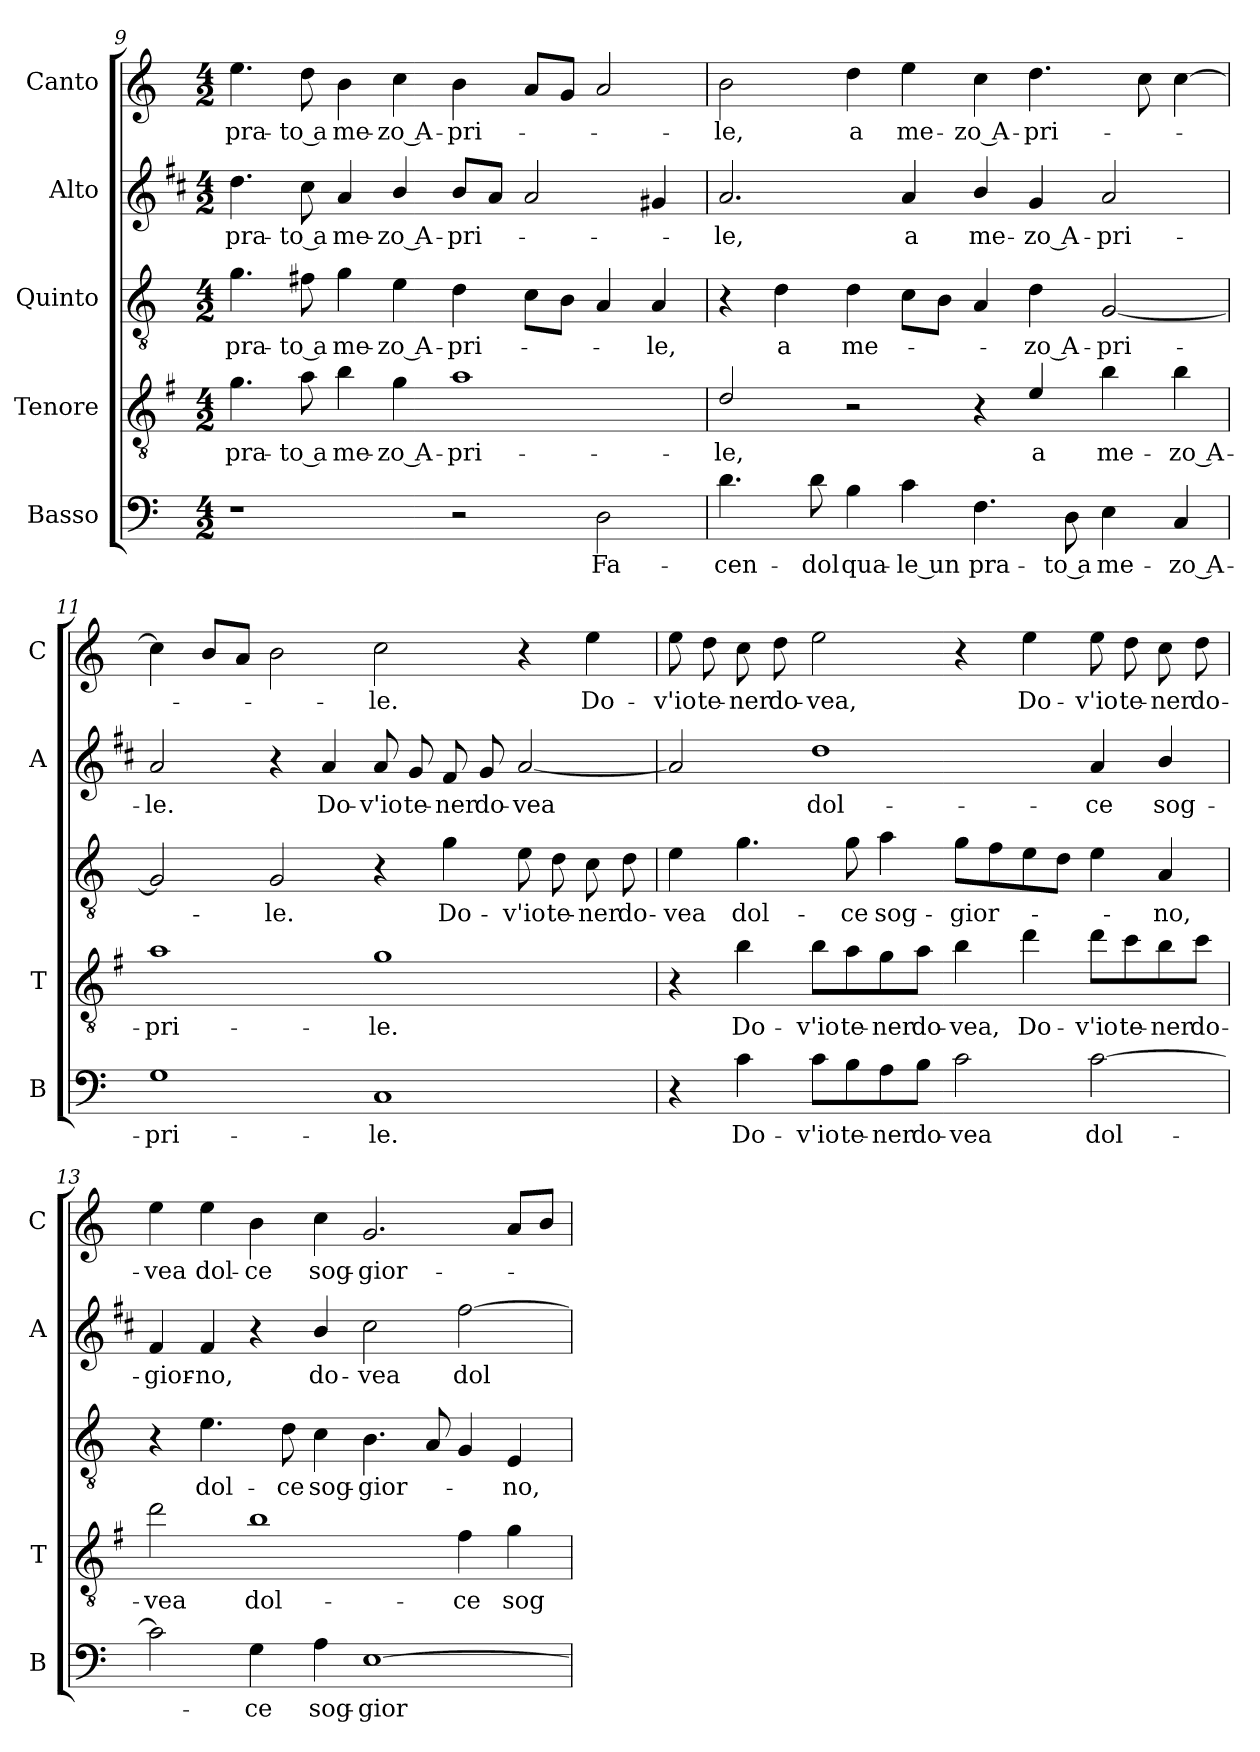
**kern	**text	**kern	**text	**kern	**text	**kern	**text	**kern	**text
*part5	*part5	*part4	*part4	*part3	*part3	*part2	*part2	*part1	*part1
*staff5	*staff5	*staff4	*staff4	*staff3	*staff3	*staff2	*staff2	*staff1	*staff1
*I"Basso	*	*I"Tenore	*	*I"Quinto	*	*I"Alto	*	*I"Canto	*
*I'B	*	*I'T	*	*	*	*I'A	*	*I'C	*
!!LO:LB:g=z
*clefF4	*	*clefGv2	*	*clefGv2	*	*clefG2	*	*clefG2	*
*	*	*ITrd4c7	*	*	*	*ITrd1c2	*	*	*
*k[]	*	*k[]	*	*k[]	*	*k[]	*	*k[]	*
*C:	*	*C:	*	*C:	*	*C:	*	*C:	*
*M4/2	*	*M4/2	*	*M4/2	*	*M4/2	*	*M4/2	*
=9	=9	=9	=9	=9	=9	=9	=9	=9	=9
!	!	!	!LO:LY:b	!	!LO:LY:b	!	!LO:LY:b	!	!LO:LY:b
1r	.	4.c\	pra-	4.g\	pra-	4.cc\	pra-	4.ee\	pra-
!	!	!	!LO:LY:b	!	!LO:LY:b	!	!LO:LY:b	!	!LO:LY:b
.	.	8d\	-to a	8f#X\	-to a	8b\	-to a	8dd\	-to a
!	!	!	!LO:LY:b	!	!LO:LY:b	!	!LO:LY:b	!	!LO:LY:b
.	.	4e\	me-	4g\	me-	4g/	me-	4b\	me-
!	!	!	!LO:LY:b	!	!LO:LY:b	!	!LO:LY:b	!	!LO:LY:b
.	.	4c\	-zo A-	4e\	-zo A-	4a/	-zo A-	4cc\	-zo A-
!	!	!	!LO:LY:b	!	!LO:LY:b	!	!LO:LY:b	!	!LO:LY:b
2r	.	1d	-pri-	4d\	-pri-	8a/L	-pri-	4b\	-pri-
.	.	.	.	.	.	8g/J	.	.	.
.	.	.	.	8c\L	.	2g/	.	8a/L	.
.	.	.	.	8B\J	.	.	.	8g/J	.
!	!LO:LY:b	!	!	!	!	!	!	!	!
2D\	Fa-	.	.	4A/	.	.	.	2a/	.
!	!	!	!	!	!LO:LY:b	!	!	!	!
.	.	.	.	4A/	-le,	4f#X/	.	.	.
=10	=10	=10	=10	=10	=10	=10	=10	=10	=10
!	!LO:LY:b	!	!LO:LY:b	!	!	!	!LO:LY:b	!	!LO:LY:b
4.d\	-cen-	2G/	-le,	4r	.	2.g/	-le,	2b\	-le,
!	!	!	!	!	!LO:LY:b	!	!	!	!
.	.	.	.	4d\	a	.	.	.	.
!	!LO:LY:b	!	!	!	!	!	!	!	!
8d\	-dol	.	.	.	.	.	.	.	.
!	!LO:LY:b	!	!	!	!LO:LY:b	!	!	!	!LO:LY:b
4B\	qua-	2r	.	4d\	me-	.	.	4dd\	a
!	!LO:LY:b	!	!	!	!	!	!LO:LY:b	!	!LO:LY:b
4c\	-le un	.	.	8c\L	.	4g/	a	4ee\	me-
.	.	.	.	8B\J	.	.	.	.	.
!	!LO:LY:b	!	!	!	!	!	!LO:LY:b	!	!LO:LY:b
4.F\	pra-	4r	.	4A/	.	4a/	me-	4cc\	-zo A-
!	!	!	!LO:LY:b	!	!LO:LY:b	!	!LO:LY:b	!	!LO:LY:b
.	.	4A/	a	4d\	-zo A-	4f/	-zo A-	4.dd\	-pri-
!	!LO:LY:b	!	!	!	!	!	!	!	!
8D\	-to a	.	.	.	.	.	.	.	.
!	!LO:LY:b	!	!LO:LY:b	!	!LO:LY:b	!	!LO:LY:b	!	!
4E\	me-	4e\	me-	[2G/	-pri-	2g/	-pri-	.	.
.	.	.	.	.	.	.	.	8cc\	.
!	!LO:LY:b	!	!LO:LY:b	!	!	!	!	!	!
4C/	-zo A-	4e\	-zo A-	.	.	.	.	[4cc\	.
!!LO:PB:g=z
=11	=11	=11	=11	=11	=11	=11	=11	=11	=11
!	!LO:LY:b	!	!LO:LY:b	!	!	!	!LO:LY:b	!	!
1G	-pri-	1d	-pri-	2G/]	.	2g/	-le.	4cc\]	.
.	.	.	.	.	.	.	.	8b/L	.
.	.	.	.	.	.	.	.	8a/J	.
!	!	!	!	!	!LO:LY:b	!	!	!	!
.	.	.	.	2G/	-le.	4r	.	2b\	.
!	!	!	!	!	!	!	!LO:LY:b	!	!
.	.	.	.	.	.	4g/	Do-	.	.
!	!LO:LY:b	!	!LO:LY:b	!	!	!	!LO:LY:b	!	!LO:LY:b
1C	-le.	1c	-le.	4r	.	8g/	-v'io	2cc\	-le.
!	!	!	!	!	!	!	!LO:LY:b	!	!
.	.	.	.	.	.	8f/	te-	.	.
!	!	!	!	!	!LO:LY:b	!	!LO:LY:b	!	!
.	.	.	.	4g\	Do-	8e/	-ner	.	.
!	!	!	!	!	!	!	!LO:LY:b	!	!
.	.	.	.	.	.	8f/	do-	.	.
!	!	!	!	!	!LO:LY:b	!	!LO:LY:b	!	!
.	.	.	.	8e\	-v'io	[2g/	-vea	4r	.
!	!	!	!	!	!LO:LY:b	!	!	!	!
.	.	.	.	8d\	te-	.	.	.	.
!	!	!	!	!	!LO:LY:b	!	!	!	!LO:LY:b
.	.	.	.	8c\	-ner	.	.	4ee\	Do-
!	!	!	!	!	!LO:LY:b	!	!	!	!
.	.	.	.	8d\	do-	.	.	.	.
=12	=12	=12	=12	=12	=12	=12	=12	=12	=12
!	!	!	!	!	!LO:LY:b	!	!	!	!LO:LY:b
4r	.	4r	.	4e\	-vea	2g/]	.	8ee\	-v'io
!	!	!	!	!	!	!	!	!	!LO:LY:b
.	.	.	.	.	.	.	.	8dd\	te-
!	!LO:LY:b	!	!LO:LY:b	!	!LO:LY:b	!	!	!	!LO:LY:b
4c\	Do-	4e\	Do-	4.g\	dol-	.	.	8cc\	-ner
!	!	!	!	!	!	!	!	!	!LO:LY:b
.	.	.	.	.	.	.	.	8dd\	do-
!	!LO:LY:b	!	!LO:LY:b	!	!	!	!LO:LY:b	!	!LO:LY:b
8c\L	-v'io	8e\L	-v'io	.	.	1cc	dol-	2ee\	-vea,
!	!LO:LY:b	!	!LO:LY:b	!	!LO:LY:b	!	!	!	!
8B\	te-	8d\	te-	8g\	-ce	.	.	.	.
!	!LO:LY:b	!	!LO:LY:b	!	!LO:LY:b	!	!	!	!
8A\	-ner	8c\	-ner	4a\	sog-	.	.	.	.
!	!LO:LY:b	!	!LO:LY:b	!	!	!	!	!	!
8B\J	do-	8d\J	do-	.	.	.	.	.	.
!	!LO:LY:b	!	!LO:LY:b	!	!LO:LY:b	!	!	!	!
2c\	-vea	4e\	-vea,	8g\L	-gior-	.	.	4r	.
.	.	.	.	8f\	.	.	.	.	.
!	!	!	!LO:LY:b	!	!	!	!	!	!LO:LY:b
.	.	4g\	Do-	8e\	.	.	.	4ee\	Do-
.	.	.	.	8d\J	.	.	.	.	.
!	!LO:LY:b	!	!LO:LY:b	!	!	!	!LO:LY:b	!	!LO:LY:b
[2c\	dol-	8g\L	-v'io	4e\	.	4g/	-ce	8ee\	-v'io
!	!	!	!LO:LY:b	!	!	!	!	!	!LO:LY:b
.	.	8f\	te-	.	.	.	.	8dd\	te-
!	!	!	!LO:LY:b	!	!LO:LY:b	!	!LO:LY:b	!	!LO:LY:b
.	.	8e\	-ner	4A/	-no,	4a/	sog-	8cc\	-ner
!	!	!	!LO:LY:b	!	!	!	!	!	!LO:LY:b
.	.	8f\J	do-	.	.	.	.	8dd\	do-
!!LO:LB:g=z
=13	=13	=13	=13	=13	=13	=13	=13	=13	=13
!	!	!	!LO:LY:b	!	!	!	!LO:LY:b	!	!LO:LY:b
2c\]	.	2g\	-vea	4r	.	4e/	-gior-	4ee\	-vea
!	!	!	!	!	!LO:LY:b	!	!LO:LY:b	!	!LO:LY:b
.	.	.	.	4.e\	dol-	4e/	-no,	4ee\	dol-
!	!LO:LY:b	!	!LO:LY:b	!	!	!	!	!	!LO:LY:b
4G\	-ce	1e	dol-	.	.	4r	.	4b\	-ce
!	!	!	!	!	!LO:LY:b	!	!	!	!
.	.	.	.	8d\	-ce	.	.	.	.
!	!LO:LY:b	!	!	!	!LO:LY:b	!	!LO:LY:b	!	!LO:LY:b
4A\	sog-	.	.	4c\	sog-	4a/	do-	4cc\	sog-
!	!LO:LY:b	!	!	!	!LO:LY:b	!	!LO:LY:b	!	!LO:LY:b
[1E	-gior-	.	.	4.B\	-gior-	2b\	-vea	2.g/	-gior-
.	.	.	.	8A/	.	.	.	.	.
!	!	!	!LO:LY:b	!	!	!	!LO:LY:b	!	!
.	.	4B\	-ce	4G/	.	[2ee\	dol-	.	.
!	!	!	!LO:LY:b	!	!LO:LY:b	!	!	!	!
.	.	4c\	sog-	4E/	-no,	.	.	8a/L	.
.	.	.	.	.	.	.	.	8b/J	.
=	=	=	=	=	=	=	=	=	=
*-	*-	*-	*-	*-	*-	*-	*-	*-	*-
